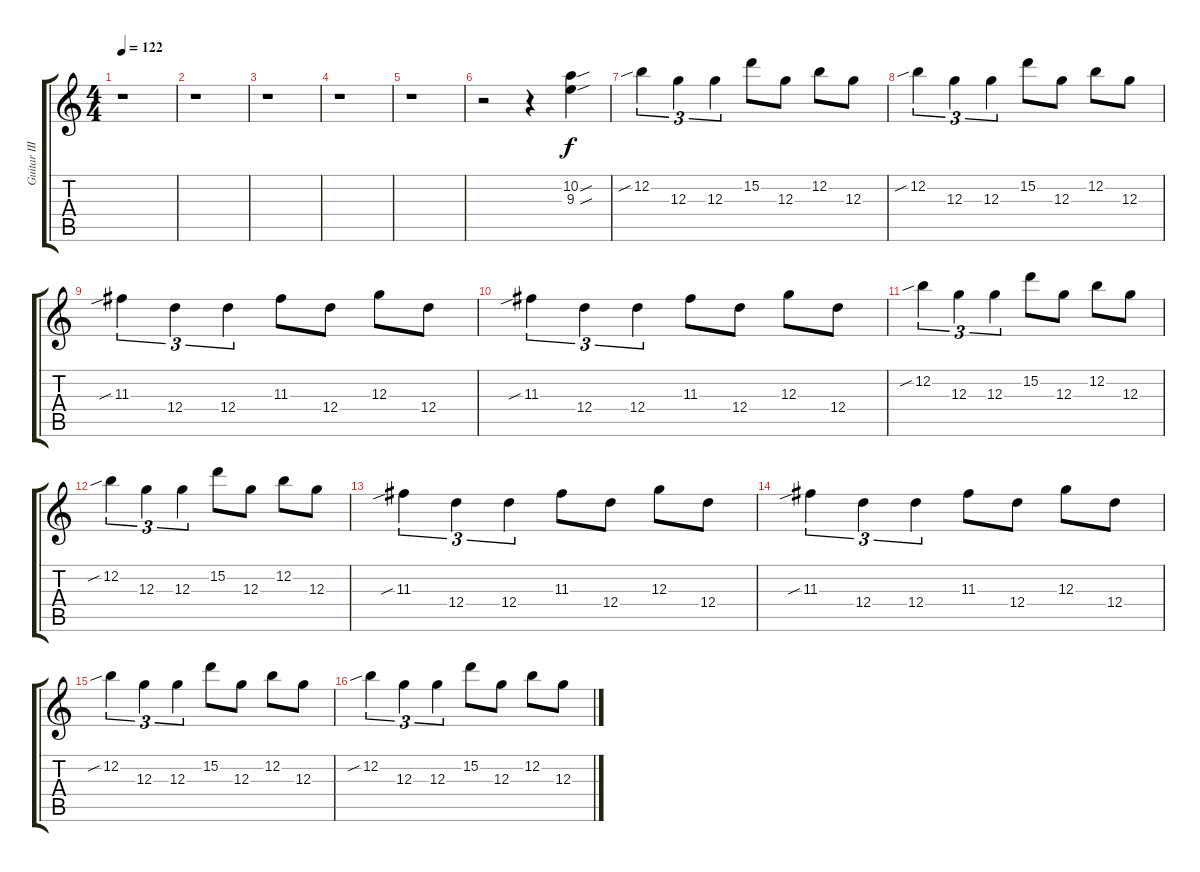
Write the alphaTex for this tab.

\track ("Guitar III" "Guitar III") {instrument distortionguitar}
\staff {score tabs}
\tuning (E4 B3 G3 D3 A2 E2) {hide}
\ts (4 4)
\tempo 122
\clef g2
\ks c
r.1{dy f} |
r.1 |
r.1 |
r.1 |
r.1 |
r.2 r.4 (10.2{sou} 9.3{sou}).4 |
12.2{sib}.4{tu (3 2)} 12.3.4{tu (3 2)} 12.3.4{tu (3 2)} 15.2.8 12.3.8 12.2.8 12.3.8 |
12.2{sib}.4{tu (3 2)} 12.3.4{tu (3 2)} 12.3.4{tu (3 2)} 15.2.8 12.3.8 12.2.8 12.3.8 |
11.3{sib}.4{tu (3 2)} 12.4.4{tu (3 2)} 12.4.4{tu (3 2)} 11.3.8 12.4.8 12.3.8 12.4.8 |
11.3{sib}.4{tu (3 2)} 12.4.4{tu (3 2)} 12.4.4{tu (3 2)} 11.3.8 12.4.8 12.3.8 12.4.8 |
12.2{sib}.4{tu (3 2)} 12.3.4{tu (3 2)} 12.3.4{tu (3 2)} 15.2.8 12.3.8 12.2.8 12.3.8 |
12.2{sib}.4{tu (3 2)} 12.3.4{tu (3 2)} 12.3.4{tu (3 2)} 15.2.8 12.3.8 12.2.8 12.3.8 |
11.3{sib}.4{tu (3 2)} 12.4.4{tu (3 2)} 12.4.4{tu (3 2)} 11.3.8 12.4.8 12.3.8 12.4.8 |
11.3{sib}.4{tu (3 2)} 12.4.4{tu (3 2)} 12.4.4{tu (3 2)} 11.3.8 12.4.8 12.3.8 12.4.8 |
12.2{sib}.4{tu (3 2)} 12.3.4{tu (3 2)} 12.3.4{tu (3 2)} 15.2.8 12.3.8 12.2.8 12.3.8 |
12.2{sib}.4{tu (3 2)} 12.3.4{tu (3 2)} 12.3.4{tu (3 2)} 15.2.8 12.3.8 12.2.8 12.3.8
